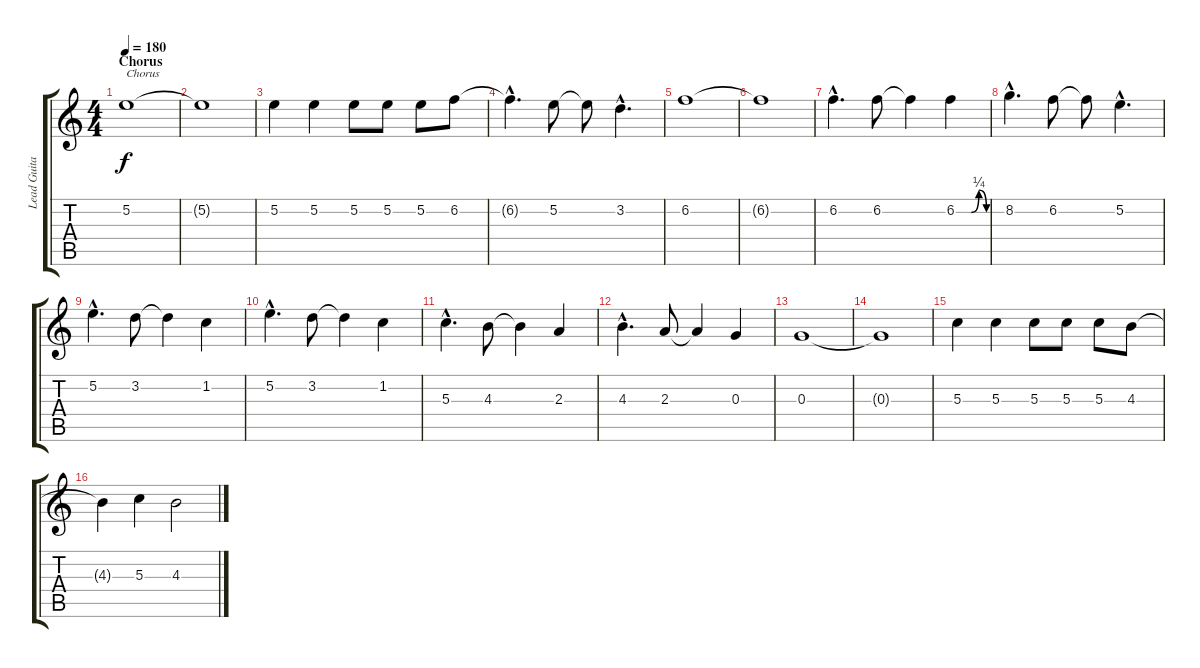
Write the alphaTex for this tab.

\track ("Lead Guitar" "Lead Guita") {instrument distortionguitar}
\staff {score tabs}
\tuning (E4 B3 G3 D3 A2 E2) {hide}
\ts (4 4)
\section ("" "Chorus")
\tempo 180
\clef g2
\ks c
5.2.1{txt "Chorus" dy f} |
5.2{t}.1 |
5.2.4 5.2.4 5.2.8 5.2.8 5.2.8 6.2.8 |
6.2{hac t}.4{d} 5.2.8 5.2{t}.8 3.2{hac}.4{d} |
6.2.1 |
6.2{t}.1 |
6.2{hac}.4{d} 6.2.8 6.2{t}.4 6.2{be (custom 0 0 30 0 45 1 60 0)}.4 |
8.2{hac}.4{d} 6.2.8 6.2{t}.8 5.2{hac}.4{d} |
5.2{hac}.4{d} 3.2.8 3.2{t}.4 1.2.4 |
5.2{hac}.4{d} 3.2.8 3.2{t}.4 1.2.4 |
5.3{hac}.4{d} 4.3.8 4.3{t}.4 2.3.4 |
4.3{hac}.4{d} 2.3.8 2.3{t}.4 0.3.4 |
0.3.1 |
0.3{t}.1 |
5.3.4 5.3.4 5.3.8 5.3.8 5.3.8 4.3.8 |
4.3{t}.4 5.3.4 4.3.2
